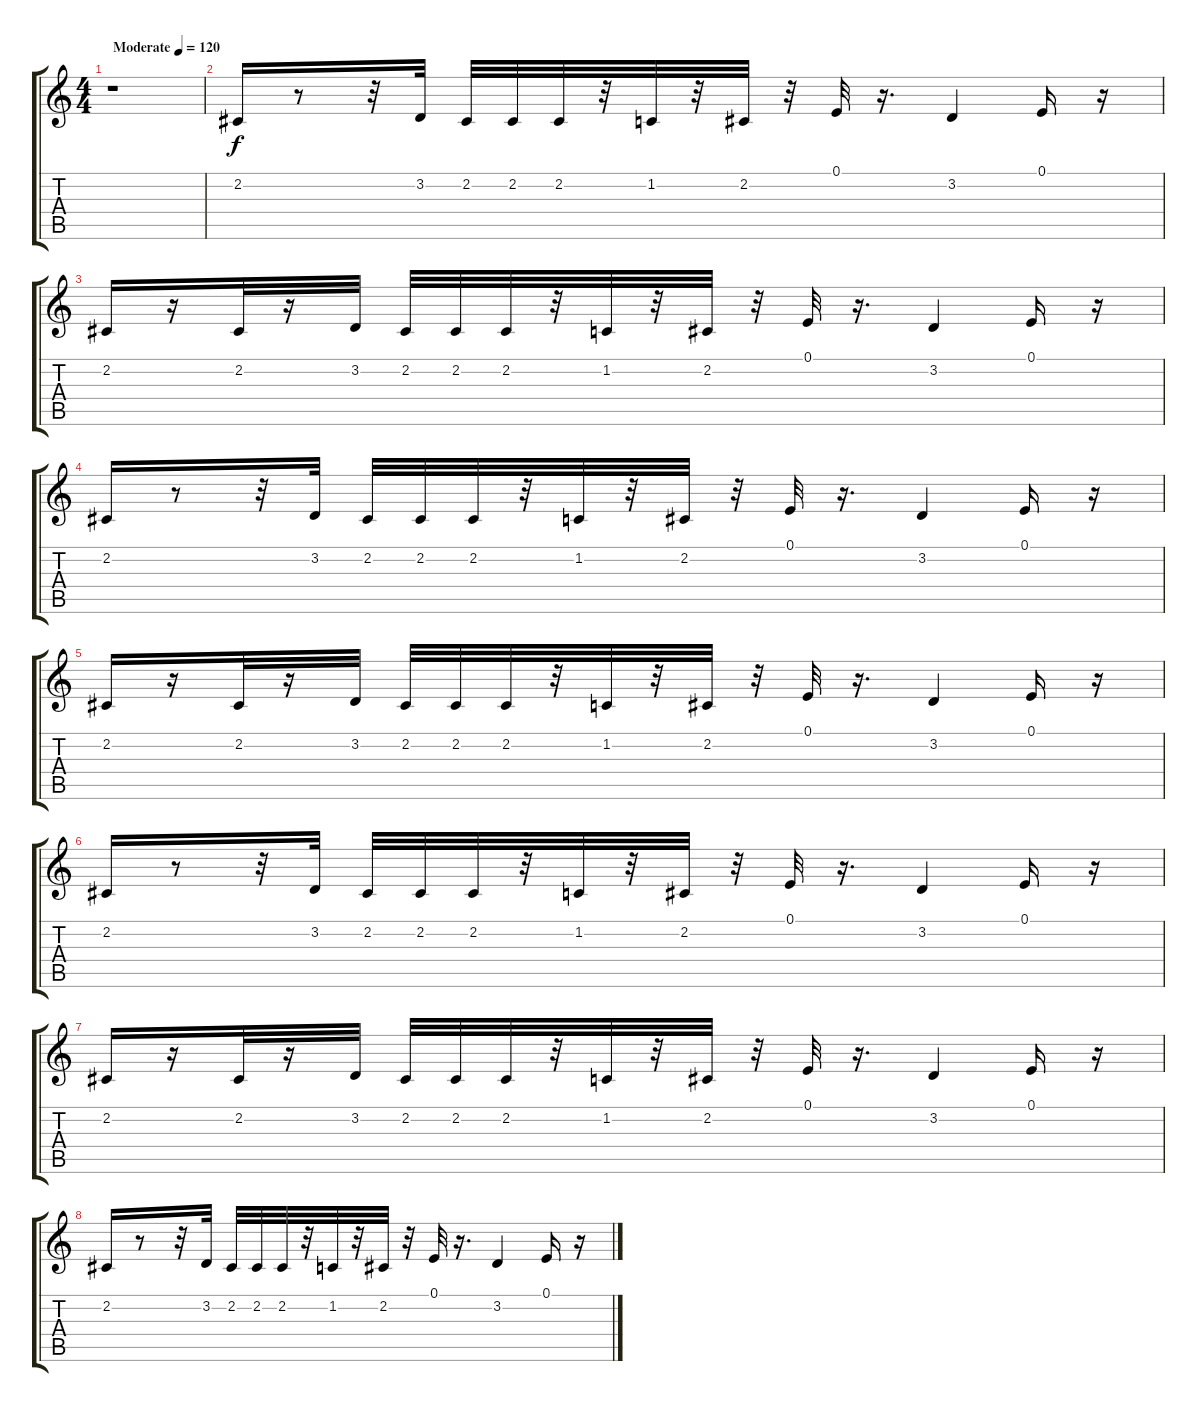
\track "" {instrument lead8bassandlead}
\staff {score tabs}
\tuning (E4 B3 G3 D3 A2 E2) {hide}
\ts (4 4)
\tempo (120 "Moderate")
\clef g2
\ks c
r.1{dy f instrument lead8bassandlead} |
2.2.16 r.8 r.32 3.2.32 2.2.32 2.2.32 2.2.32 r.32 1.2.32 r.32 2.2.32 r.32 0.1.32 r.16{d} 3.2.4{volume 4} 0.1.16{volume 9} r.16 |
2.2.16 r.16 2.2.32 r.16 3.2.32 2.2.32 2.2.32 2.2.32 r.32 1.2.32 r.32 2.2.32 r.32 0.1.32 r.16{d} 3.2.4{volume 4} 0.1.16{volume 9} r.16 |
2.2.16 r.8 r.32 3.2.32 2.2.32 2.2.32 2.2.32 r.32 1.2.32 r.32 2.2.32 r.32 0.1.32 r.16{d} 3.2.4{volume 4} 0.1.16{volume 9} r.16 |
2.2.16 r.16 2.2.32 r.16 3.2.32 2.2.32 2.2.32 2.2.32 r.32 1.2.32 r.32 2.2.32 r.32 0.1.32 r.16{d} 3.2.4{volume 4} 0.1.16{volume 9} r.16 |
2.2.16 r.8 r.32 3.2.32 2.2.32 2.2.32 2.2.32 r.32 1.2.32 r.32 2.2.32 r.32 0.1.32 r.16{d} 3.2.4{volume 4} 0.1.16{volume 9} r.16 |
2.2.16 r.16 2.2.32 r.16 3.2.32 2.2.32 2.2.32 2.2.32 r.32 1.2.32 r.32 2.2.32 r.32 0.1.32 r.16{d} 3.2.4{volume 4} 0.1.16{volume 9} r.16 |
2.2.16 r.8 r.32 3.2.32 2.2.32 2.2.32 2.2.32 r.32 1.2.32 r.32 2.2.32 r.32 0.1.32 r.16{d} 3.2.4{volume 4} 0.1.16{volume 9} r.16
